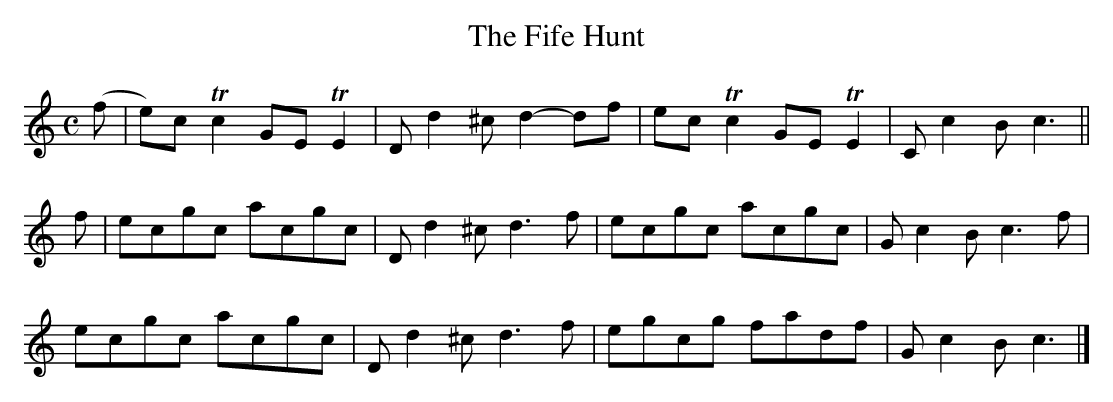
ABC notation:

X:1
T:Fife Hunt, The
M:C
L:1/8
K:C
(f|e)c Tc2 GE TE2|Dd2^c d2-df|ec Tc2 GE TE2|Cc2B c3||
f|ecgc acgc|Dd2^c d3f|ecgc acgc|Gc2Bc3f|
ecgc acgc|Dd2^c d3f|egcg fadf|Gc2B c3|]
